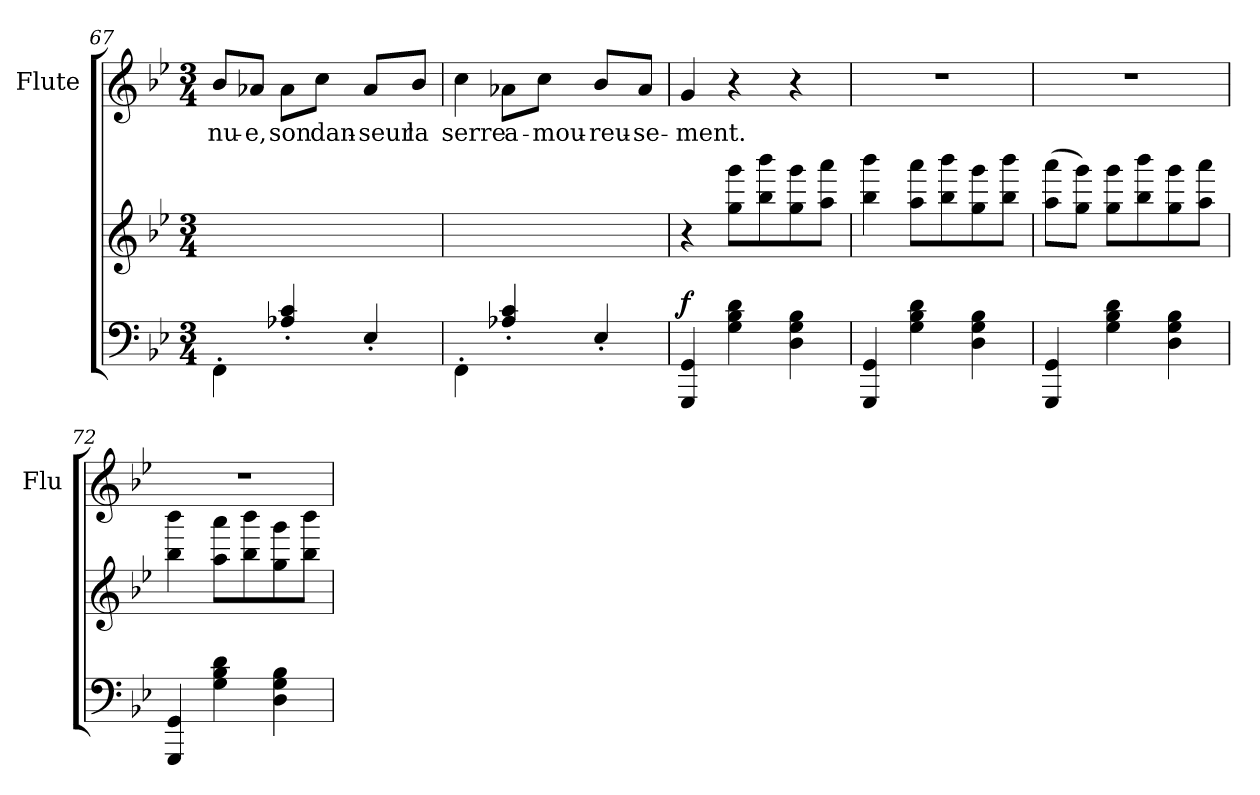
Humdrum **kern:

**kern	**dynam	**kern	**kern	**text
*part3	*part3	*part2	*part1	*part1
*staff3	*staff3	*staff2	*staff1	*staff1
*	*	*	*I"Flute	*
*	*	*	*I'Flu	*
*clefF4	*	*clefG2	*clefG2	*
*k[b-e-]	*	*k[b-e-]	*k[b-e-]	*
*B-:	*	*B-:	*B-:	*
*M3/4	*	*M3/4	*M3/4	*
=67	=67	=67	=67	=67
!	!	!	!	!LO:LY:b
4FF'>\	.	2.ryy	8b-/L	nu-
!	!	!	!	!LO:LY:b
.	.	.	8a-X/J	-e,
!	!	!	!	!LO:LY:b
4A-X/'> 4c/'>	.	.	8a-\L	son
!	!	!	!	!LO:LY:b
.	.	.	8cc\J	dan-
!	!	!	!	!LO:LY:b
4E-'>/	.	.	8a-/L	-seur
!	!	!	!	!LO:LY:b
.	.	.	8b-/J	la
=68	=68	=68	=68	=68
!	!	!	!	!LO:LY:b
4FF'>\	.	2.ryy	4cc\	serre
!	!	!	!	!LO:LY:b
4A-X/'> 4c/'>	.	.	8a-X\L	a-
!	!	!	!	!LO:LY:b
.	.	.	8cc\J	-mou-
!	!	!	!	!LO:LY:b
4E-'>/	.	.	8b-/L	-reu-
!	!	!	!	!LO:LY:b
.	.	.	8a-/J	-se-
=69	=69	=69	=69	=69
!	!LO:DY:a	!	!	!LO:LY:b
4GGG/ 4GG/	f	4r	4g/	-ment.
4G\ 4B-\ 4d\	.	8gg\ 8ggg\L	4r	.
.	.	8bb-\ 8bbb-\	.	.
4D\ 4G\ 4B-\	.	8gg\ 8ggg\	4r	.
.	.	8aa\ 8aaa\J	.	.
!!LO:PB:g=z
=70	=70	=70	=70	=70
4GGG/ 4GG/	.	4bb-\ 4bbb-\	2.r	.
4G\ 4B-\ 4d\	.	8aa\ 8aaa\L	.	.
.	.	8bb-\ 8bbb-\	.	.
4D\ 4G\ 4B-\	.	8gg\ 8ggg\	.	.
.	.	8bb-\ 8bbb-\J	.	.
=71	=71	=71	=71	=71
4GGG/ 4GG/	.	(>8aa\ 8aaa\L	2.r	.
.	.	8gg\ 8ggg\J)	.	.
4G\ 4B-\ 4d\	.	8gg\ 8ggg\L	.	.
.	.	8bb-\ 8bbb-\	.	.
4D\ 4G\ 4B-\	.	8gg\ 8ggg\	.	.
.	.	8aa\ 8aaa\J	.	.
=72	=72	=72	=72	=72
4GGG/ 4GG/	.	4bb-\ 4bbb-\	2.r	.
4G\ 4B-\ 4d\	.	8aa\ 8aaa\L	.	.
.	.	8bb-\ 8bbb-\	.	.
4D\ 4G\ 4B-\	.	8gg\ 8ggg\	.	.
.	.	8bb-\ 8bbb-\J	.	.
=	=	=	=	=
*-	*-	*-	*-	*-
